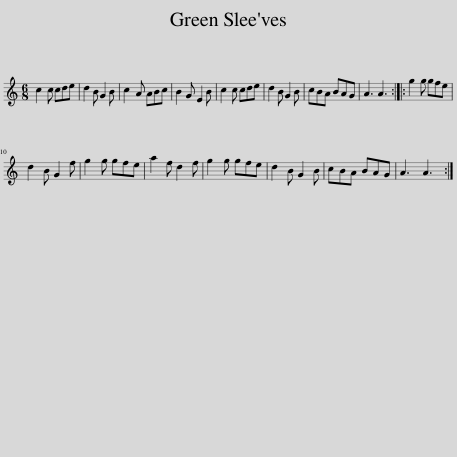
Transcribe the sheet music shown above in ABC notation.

X:1
L:1/8
M:6/8
I:linebreak $
K:C
V:1 treble
V:1
 c2 c cde | d2 B G2 B | c2 A ABc | B2 G E2 B | c2 c cde | %5
 d2 B G2 B | cBA BAG | A3 A3 :: g2 g gfe |$ d2 B G2 f | %10
 g2 g gfe | a2 f d2 f | g2 g gfe | d2 B G2 B | cBA BAG | %15
 A3 A3 :| %16
